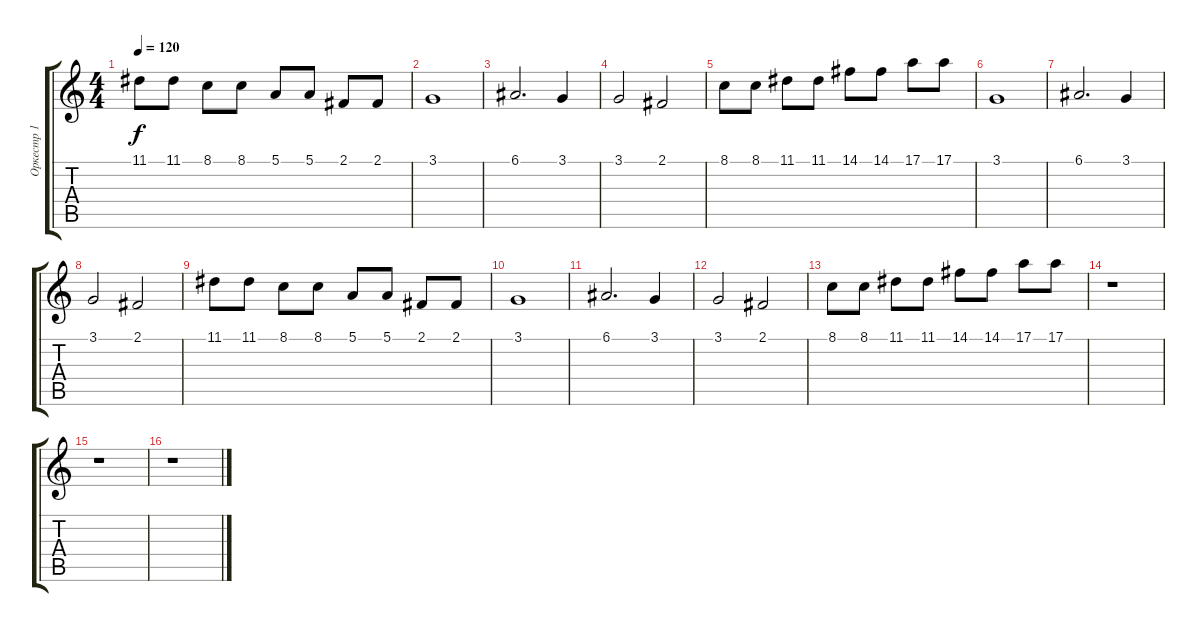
\track ("Оркестр 1" "Оркестр 1") {instrument stringensemble1}
\staff {score tabs}
\tuning (E4 B3 G3 D3 A2 E2) {hide}
\ts (4 4)
\tempo 120
\clef g2
\ks c
11.1.8{dy f} 11.1.8 8.1.8 8.1.8 5.1.8 5.1.8 2.1.8 2.1.8 |
3.1.1 |
6.1.2{d} 3.1.4 |
3.1.2 2.1.2 |
8.1.8 8.1.8 11.1.8 11.1.8 14.1.8 14.1.8 17.1.8 17.1.8 |
3.1.1 |
6.1.2{d} 3.1.4 |
3.1.2 2.1.2 |
11.1.8 11.1.8 8.1.8 8.1.8 5.1.8 5.1.8 2.1.8 2.1.8 |
3.1.1 |
6.1.2{d} 3.1.4 |
3.1.2 2.1.2 |
8.1.8 8.1.8 11.1.8 11.1.8 14.1.8 14.1.8 17.1.8 17.1.8 |
r.1 |
r.1 |
r.1
